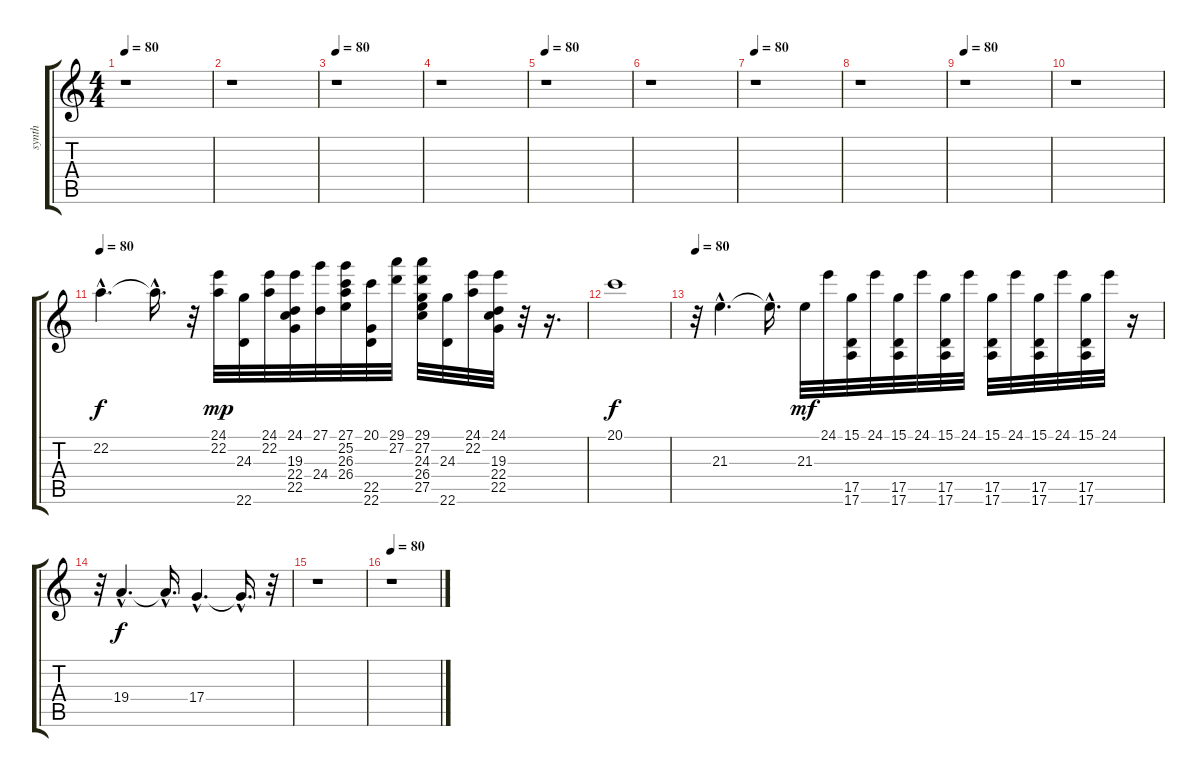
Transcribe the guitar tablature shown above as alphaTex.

\track ("synth" "synth") {instrument pad2warm}
\staff {score tabs}
\tuning (E4 B3 G3 D3 A2 E2) {hide}
\ts (4 4)
\tempo 80
\clef g2
\ks c
r.1{dy f instrument pad2warm} |
r.1 |
\tempo 80
r.1 |
r.1 |
\tempo 80
r.1 |
r.1 |
\tempo 80
r.1 |
r.1 |
\tempo 80
r.1 |
r.1 |
\tempo 80
22.2{hac}.4{d} 22.2{hac t}.16{d} r.32 (24.1 22.2).32{dy mp} (24.3 22.6).32 (24.1 22.2).32 (24.1 19.3 22.4 22.5).32 (27.1 24.4).32 (27.1 25.2 26.3 26.4).32 (20.1 22.5 22.6).32 (29.1 27.2).32 (29.1 27.2 24.3 26.4 27.5).32 (24.3 22.6).32 (24.1 22.2).32 (24.1 19.3 22.4 22.5).32 r.32 r.16{d} |
20.1.1{dy f} |
\tempo 80
r.32 21.3{hac}.4{d} 21.3{hac t}.16{d} 21.3.32{dy mf} 24.1.32 (15.1 17.5 17.6).32 24.1.32 (15.1 17.5 17.6).32 24.1.32 (15.1 17.5 17.6).32 24.1.32 (15.1 17.5 17.6).32 24.1.32 (15.1 17.5 17.6).32 24.1.32 (15.1 17.5 17.6).32 24.1.32 r.16 |
r.32 19.4{hac}.4{d dy f} 19.4{hac t}.16{d} 17.4{hac}.4{d} 17.4{hac t}.16{d} r.32 |
r.1 |
\tempo 80
r.1
